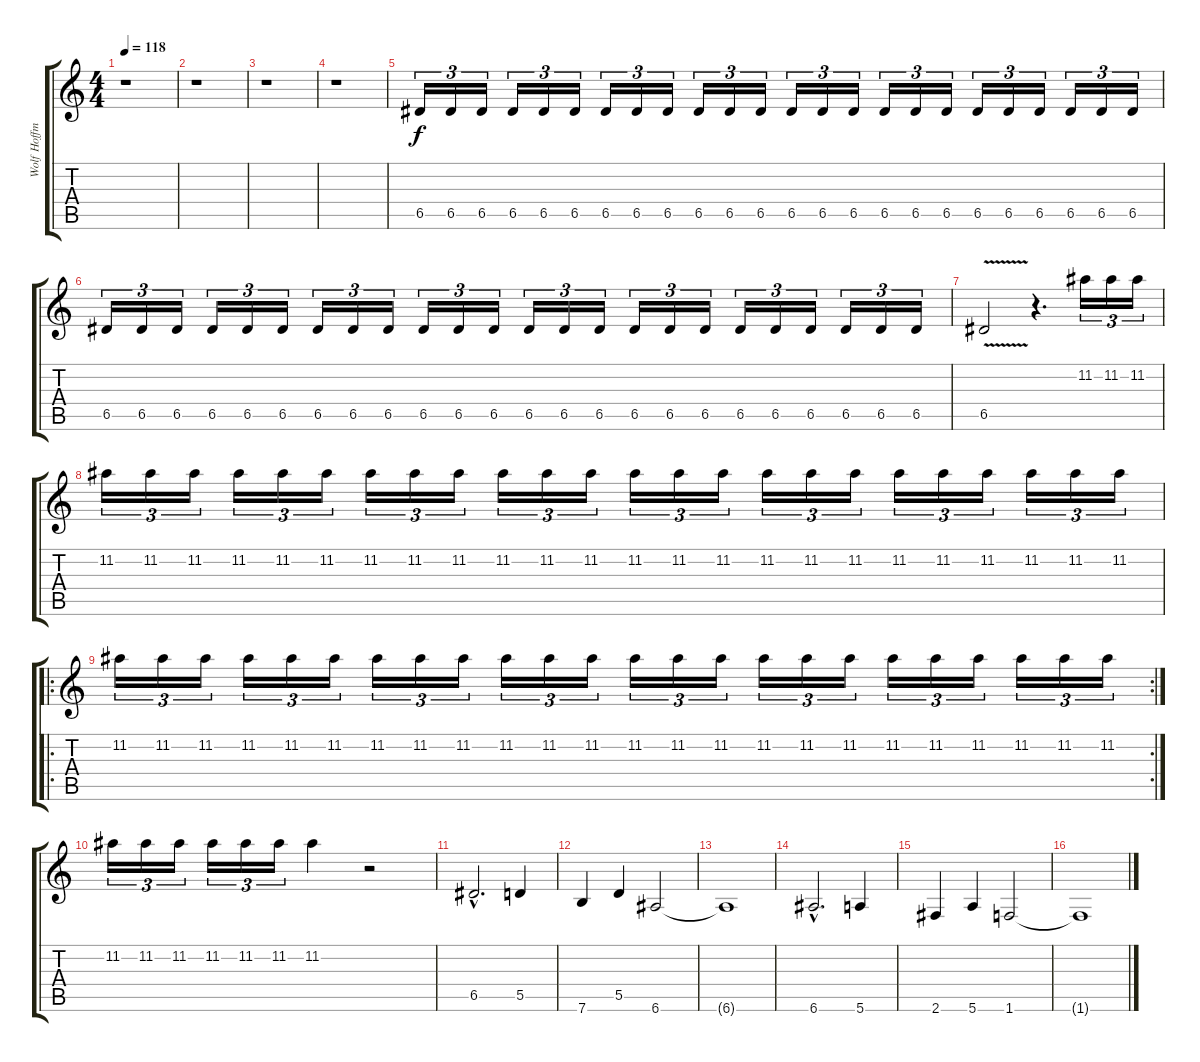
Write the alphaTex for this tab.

\track ("Wolf Hoffmann" "Wolf Hoffm") {instrument overdrivenguitar}
\staff {score tabs}
\tuning (E4 B3 G3 D3 A2 E2) {hide}
\ts (4 4)
\tempo 118
\clef g2
\ks c
r.1{dy f instrument overdrivenguitar} |
r.1 |
r.1 |
r.1 |
6.5.16{tu (3 2)} 6.5.16{tu (3 2)} 6.5.16{tu (3 2)} 6.5.16{tu (3 2)} 6.5.16{tu (3 2)} 6.5.16{tu (3 2)} 6.5.16{tu (3 2)} 6.5.16{tu (3 2)} 6.5.16{tu (3 2)} 6.5.16{tu (3 2)} 6.5.16{tu (3 2)} 6.5.16{tu (3 2)} 6.5.16{tu (3 2)} 6.5.16{tu (3 2)} 6.5.16{tu (3 2)} 6.5.16{tu (3 2)} 6.5.16{tu (3 2)} 6.5.16{tu (3 2)} 6.5.16{tu (3 2)} 6.5.16{tu (3 2)} 6.5.16{tu (3 2)} 6.5.16{tu (3 2)} 6.5.16{tu (3 2)} 6.5.16{tu (3 2)} |
6.5.16{tu (3 2)} 6.5.16{tu (3 2)} 6.5.16{tu (3 2)} 6.5.16{tu (3 2)} 6.5.16{tu (3 2)} 6.5.16{tu (3 2)} 6.5.16{tu (3 2)} 6.5.16{tu (3 2)} 6.5.16{tu (3 2)} 6.5.16{tu (3 2)} 6.5.16{tu (3 2)} 6.5.16{tu (3 2)} 6.5.16{tu (3 2)} 6.5.16{tu (3 2)} 6.5.16{tu (3 2)} 6.5.16{tu (3 2)} 6.5.16{tu (3 2)} 6.5.16{tu (3 2)} 6.5.16{tu (3 2)} 6.5.16{tu (3 2)} 6.5.16{tu (3 2)} 6.5.16{tu (3 2)} 6.5.16{tu (3 2)} 6.5.16{tu (3 2)} |
6.5{v}.2 r.4{d} 11.2.16{tu (3 2)} 11.2.16{tu (3 2)} 11.2.16{tu (3 2)} |
11.2.16{tu (3 2)} 11.2.16{tu (3 2)} 11.2.16{tu (3 2)} 11.2.16{tu (3 2)} 11.2.16{tu (3 2)} 11.2.16{tu (3 2)} 11.2.16{tu (3 2)} 11.2.16{tu (3 2)} 11.2.16{tu (3 2)} 11.2.16{tu (3 2)} 11.2.16{tu (3 2)} 11.2.16{tu (3 2)} 11.2.16{tu (3 2)} 11.2.16{tu (3 2)} 11.2.16{tu (3 2)} 11.2.16{tu (3 2)} 11.2.16{tu (3 2)} 11.2.16{tu (3 2)} 11.2.16{tu (3 2)} 11.2.16{tu (3 2)} 11.2.16{tu (3 2)} 11.2.16{tu (3 2)} 11.2.16{tu (3 2)} 11.2.16{tu (3 2)} |
\ro
\rc 2
11.2.16{tu (3 2)} 11.2.16{tu (3 2)} 11.2.16{tu (3 2)} 11.2.16{tu (3 2)} 11.2.16{tu (3 2)} 11.2.16{tu (3 2)} 11.2.16{tu (3 2)} 11.2.16{tu (3 2)} 11.2.16{tu (3 2)} 11.2.16{tu (3 2)} 11.2.16{tu (3 2)} 11.2.16{tu (3 2)} 11.2.16{tu (3 2)} 11.2.16{tu (3 2)} 11.2.16{tu (3 2)} 11.2.16{tu (3 2)} 11.2.16{tu (3 2)} 11.2.16{tu (3 2)} 11.2.16{tu (3 2)} 11.2.16{tu (3 2)} 11.2.16{tu (3 2)} 11.2.16{tu (3 2)} 11.2.16{tu (3 2)} 11.2.16{tu (3 2)} |
11.2.16{tu (3 2)} 11.2.16{tu (3 2)} 11.2.16{tu (3 2)} 11.2.16{tu (3 2)} 11.2.16{tu (3 2)} 11.2.16{tu (3 2)} 11.2.4 r.2 |
6.5{hac}.2{d} 5.5.4 |
7.6.4 5.5.4 6.6.2 |
6.6{t}.1 |
6.6{hac}.2{d} 5.6.4 |
2.6.4 5.6.4 1.6.2 |
1.6{t}.1
